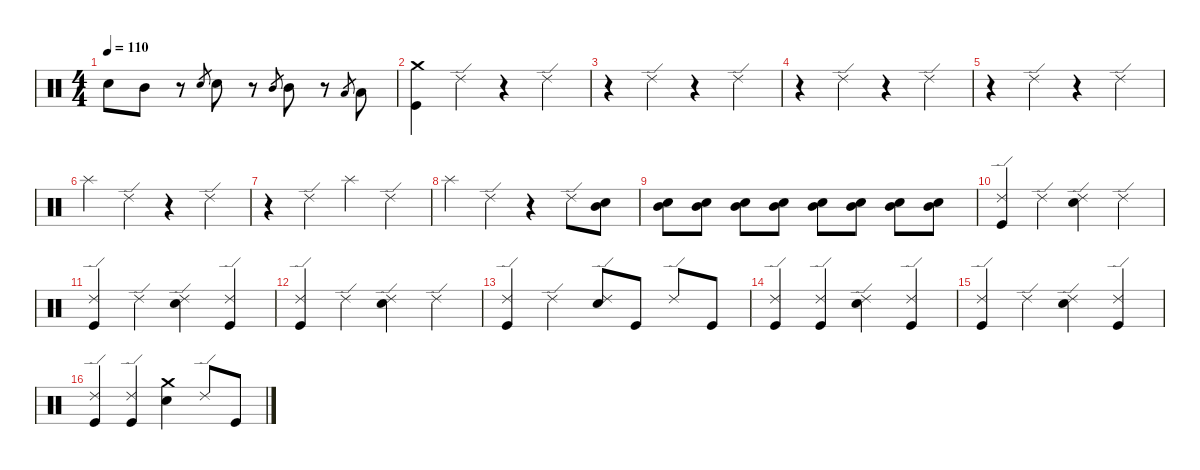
\defaultSystemsLayout 4
\hideDynamics
\bracketExtendMode nobrackets
\singleTrackTrackNamePolicy hidden
\multiTrackTrackNamePolicy hidden
\otherSystemsTrackNameOrientation horizontal
\track ("Drum" "drm.") {instrument percussion}
\staff {score}
\articulation defaults
\ts (4 4)
\tempo 110
\clef neutral
\ks c "Snare (hit) 2".8{dy f beam Down} "Mid Tom (hit)".8{beam Down}
r.8{beam Down} "Electric Snare (hit)".8{gr dy mf beam Up} "Snare (hit) 2".8{dy f beam Down} r.8{beam Down} "Mid Tom (hit)".8{gr dy mf beam Up} "Mid Tom (hit)".8{dy f beam Down} r.8{beam Down} "Low Tom (hit)".8{gr dy mf beam Up} "Low Tom (hit)".8{dy f beam Up} |
("Kick (hit)" "Crash medium (hit)").4{beam Down} "Ride (edge) 2".4{beam Down} r.4{beam Down} "Ride (edge) 2".4{beam Down} |
r.4{beam Down} "Ride (edge) 2".4{beam Down} r.4{beam Down} "Ride (edge) 2".4{beam Down} |
r.4{beam Down} "Ride (edge) 2".4{beam Down} r.4{beam Down} "Ride (edge) 2".4{beam Down} |
r.4{beam Down} "Ride (edge) 2".4{beam Down} r.4{beam Down} "Ride (edge) 2".4{beam Down} |
"Splash (hit)".4{beam Down} "Ride (edge) 2".4{beam Down} r.4{beam Down} "Ride (edge) 2".4{beam Down} |
r.4{beam Down} "Ride (edge) 2".4{beam Down} "Splash (hit)".4{beam Down} "Ride (edge) 2".4{beam Down} |
"Splash (hit)".4{beam Down} "Ride (edge) 2".4{beam Down} r.4{beam Down} "Ride (edge) 2".8{beam Down} ("Snare (hit) 2" "Mid Tom (hit)").8{beam Down} |
("Snare (hit) 2" "Mid Tom (hit)").8{beam Down} ("Snare (hit) 2" "Mid Tom (hit)").8{beam Down} ("Snare (hit) 2" "Mid Tom (hit)").8{beam Down} ("Snare (hit) 2" "Mid Tom (hit)").8{beam Down} ("Snare (hit) 2" "Mid Tom (hit)").8{beam Down} ("Snare (hit) 2" "Mid Tom (hit)").8{beam Down} ("Snare (hit) 2" "Mid Tom (hit)").8{beam Down} ("Snare (hit) 2" "Mid Tom (hit)").8{beam Down} |
("Kick (hit)" "Ride (edge) 2").4{beam Up} "Ride (edge) 2".4{beam Down} ("Snare (hit) 2" "Ride (edge) 2").4{beam Down} "Ride (edge) 2".4{beam Down} |
("Kick (hit)" "Ride (edge) 2").4{beam Up} "Ride (edge) 2".4{beam Down} ("Snare (hit) 2" "Ride (edge) 2").4{beam Down} ("Kick (hit)" "Ride (edge) 2").4{beam Up} |
("Kick (hit)" "Ride (edge) 2").4{beam Up} "Ride (edge) 2".4{beam Down} ("Snare (hit) 2" "Ride (edge) 2").4{beam Down} "Ride (edge) 2".4{beam Down} |
("Kick (hit)" "Ride (edge) 2").4{beam Up} "Ride (edge) 2".4{beam Down} ("Snare (hit) 2" "Ride (edge) 2").8{beam Up} "Kick (hit)".8{beam Up} "Ride (edge) 2".8{beam Up} "Kick (hit)".8{beam Up} |
("Kick (hit)" "Ride (edge) 2").4{beam Up} ("Kick (hit)" "Ride (edge) 2").4{beam Up} ("Snare (hit) 2" "Ride (edge) 2").4{beam Down} ("Kick (hit)" "Ride (edge) 2").4{beam Up} |
("Kick (hit)" "Ride (edge) 2").4{beam Up} "Ride (edge) 2".4{beam Down} ("Snare (hit) 2" "Ride (edge) 2").4{beam Down} ("Kick (hit)" "Ride (edge) 2").4{beam Up} |
("Kick (hit)" "Ride (edge) 2").4{beam Up} ("Kick (hit)" "Ride (edge) 2").4{beam Up} ("Snare (hit) 2" "Crash medium (hit)").4{beam Down} "Ride (edge) 2".8{beam Up} "Kick (hit)".8{beam Up}
